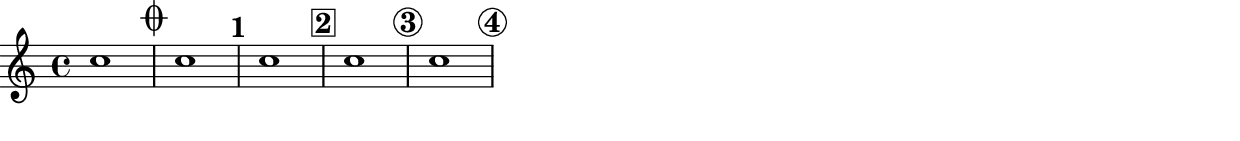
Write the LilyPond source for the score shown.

%% Generated by lilypond-book
%% Options: [exampleindent=10.16\mm,indent=0\mm,line-width=160\mm,paper-height=845.047\pt,paper-width=597.508\pt,papersize='(cons (* 597.508 pt) (* 845.047 pt))]
\include "lilypond-book-preamble.ly"


% ****************************************************************
% Start cut-&-pastable-section
% ****************************************************************

#(ly:set-option 'eps-box-padding 3.000000)



\paper {
  #(set-paper-size '(cons (* 597.508 pt) (* 845.047 pt)))
  indent = 0\mm
  line-width = 160\mm
  % offset the left padding, also add 1mm as lilypond creates cropped
  % images with a little space on the right
  line-width = #(- line-width (* mm  3.000000) (* mm 1))
}

\layout {
  
}




% ****************************************************************
% ly snippet:
% ****************************************************************
\sourcefilename "/lilypond-2.27.0/input/regression/rehearsal-mark-number.ly"
\sourcefileline 0
\version "2.23.6"

\header {
  texidoc= "Marks can be printed as numbers.  By setting
@code{rehearsalMarkFormatter} we may choose a different style of mark
printing.  Also, marks can be specified manually, with a markup
argument."
}

\paper { ragged-right = ##t }

\relative c''{
  \set Score.rehearsalMarkFormatter = #format-mark-numbers
  c1 | \mark \markup { \musicglyph "scripts.coda" }
  c1 | \mark \default
  c1 | \mark \default
  \set Score.rehearsalMarkFormatter
  = #(lambda (mark  context)
      (make-box-markup (format-mark-numbers mark context)))
  c1 | \mark \default
  \set Score.rehearsalMarkFormatter
  = #(lambda (mark  context)
      (make-circle-markup (format-mark-numbers mark context)))
  c1 | \mark \default
}



% ****************************************************************
% end ly snippet
% ****************************************************************
